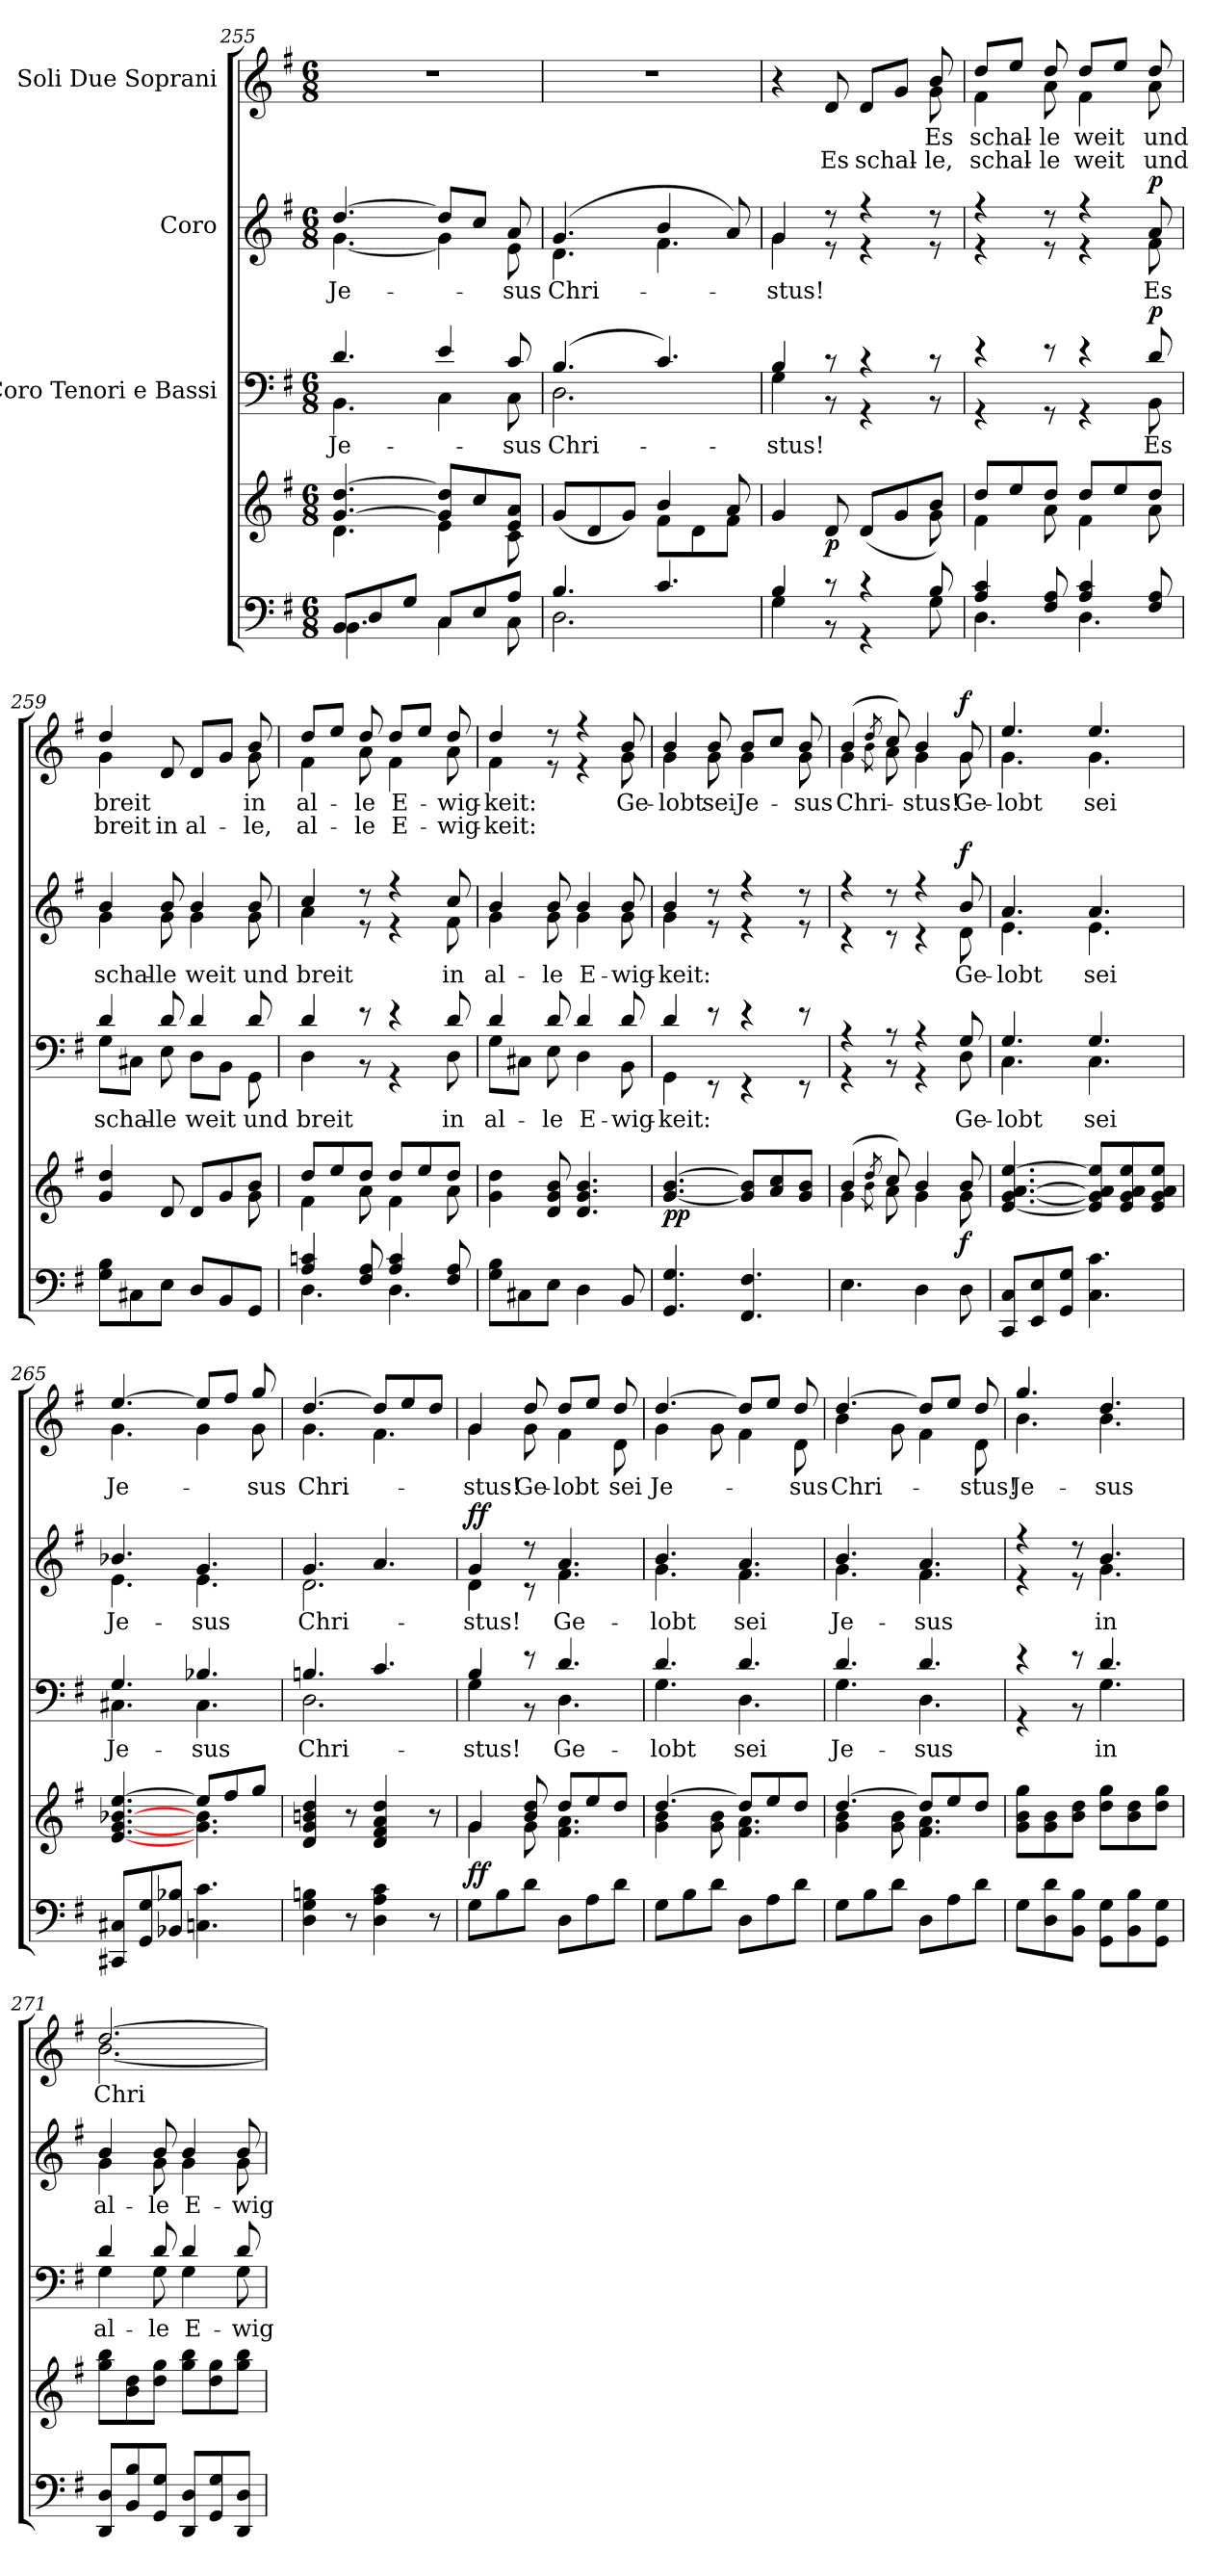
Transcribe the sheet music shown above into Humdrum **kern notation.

**kern	**kern	**dynam	**kern	**text	**dynam	**kern	**text	**dynam	**kern	**text	**text	**dynam
*part4	*part4	*part4	*part3	*part3	*part3	*part2	*part2	*part2	*part1	*part1	*part1	*part1
*staff5	*staff4	*staff4/5	*staff3	*staff3	*staff3	*staff2	*staff2	*staff2	*staff1	*staff1	*staff1	*staff1
*	*	*	*I"Coro Tenori e Bassi	*	*	*I"Coro	*	*	*I"Soli Due Soprani	*	*	*
*clefF4	*clefG2	*	*clefF4	*	*	*clefG2	*	*	*clefG2	*	*	*
*k[f#]	*k[f#]	*	*k[f#]	*	*	*k[f#]	*	*	*k[f#]	*	*	*
*G:	*G:	*	*G:	*	*	*G:	*	*	*G:	*	*	*
*M6/8	*M6/8	*	*M6/8	*	*	*M6/8	*	*	*M6/8	*	*	*
=255	=255	=255	=255	=255	=255	=255	=255	=255	=255	=255	=255	=255
*^	*^	*	*	*	*	*	*	*	*	*	*	*
!	!	!	!	!	!	!LO:LY:b	!	!	!LO:LY:b	!	!	!	!	!
*	*	*	*	*	*^	*	*	*^	*	*	*	*	*	*
8BB/L	4.BB\	[>4.g/ [>4.dd/	4.d\	.	4.d/	4.BB\	Je-	.	[>4.dd/	[<4.g\	Je-	.	2.r	.	.	.
8D/	.	.	.	.	.	.	.	.	.	.	.	.	.	.	.	.
8G/J	.	.	.	.	.	.	.	.	.	.	.	.	.	.	.	.
8C/L	4C\	8g/] 8dd/]L	4e\	.	4e/	4C\	.	.	8dd/L]	4g\]	.	.	.	.	.	.
8E/	.	8cc/	.	.	.	.	.	.	8cc/J	.	.	.	.	.	.	.
!	!	!	!	!	!	!	!LO:LY:b	!	!	!	!LO:LY:b	!	!	!	!	!
8A/J	8C\	8e/ 8a/J	8c\	.	8c/	8C\	-sus	.	8a/	8e\	-sus	.	.	.	.	.
=256	=256	=256	=256	=256	=256	=256	=256	=256	=256	=256	=256	=256	=256	=256	=256	=256
!	!	!	!	!	!	!	!LO:LY:b	!	!	!	!LO:LY:b	!	!	!	!	!
4.B/	2.D\	(<8g/L	4.ryy	.	(4.B/	2.D\	Chri-	.	(4.g/	4.d\	Chri-	.	2.r	.	.	.
.	.	8d/	.	.	.	.	.	.	.	.	.	.	.	.	.	.
.	.	8g/J)	.	.	.	.	.	.	.	.	.	.	.	.	.	.
4.c/	.	4b/	8f#\L	.	4.c/)	.	.	.	4b/	4.f#\	.	.	.	.	.	.
.	.	.	8d\	.	.	.	.	.	.	.	.	.	.	.	.	.
.	.	8a/	8f#\J	.	.	.	.	.	8a/)	.	.	.	.	.	.	.
!!LO:PB:g=z
=257	=257	=257	=257	=257	=257	=257	=257	=257	=257	=257	=257	=257	=257	=257	=257	=257
!	!	!	!	!	!	!	!LO:LY:b	!	!	!	!LO:LY:b	!	!	!	!	!
*	*	*	*	*	*	*	*	*	*	*	*	*	*^	*	*	*
4B/	4G\	4g/	4.ryy	.	4B/	4G\	-stus!	.	4g/	4g\	-stus!	.	4r	4.ryy	.	.	.
!	!	!	!	!LO:DY:b	!	!	!	!	!	!	!	!	!	!	!	!LO:LY:a	!
8r	8r	8d/	.	p	8r	8r	.	.	8r	8r	.	.	8d/	.	.	Es	.
!	!	!	!	!	!	!	!	!	!	!	!	!	!	!	!	!LO:LY:a	!
4r	4r	(>8d/L	4ryy	.	4r	4r	.	.	4r	4r	.	.	8d/L	4ryy	.	schal-	.
.	.	8g/	.	.	.	.	.	.	.	.	.	.	8g/J	.	.	.	.
!	!	!	!	!	!	!	!	!	!	!	!	!	!	!	!	!LO:LY:a	!
!	!	!	!	!	!	!	!	!	!	!	!	!	!	!	!LO:LY:b	!	!
8B/	8G\	8b/J)	8g\	.	8r	8r	.	.	8r	8r	.	.	8b/	8g\	Es	-le,	.
=258	=258	=258	=258	=258	=258	=258	=258	=258	=258	=258	=258	=258	=258	=258	=258	=258	=258
!	!	!	!	!	!	!	!	!	!	!	!	!	!	!	!	!LO:LY:a	!
!	!	!	!	!	!	!	!	!	!	!	!	!	!	!	!LO:LY:b	!	!
4A/ 4c/	4.D\	8dd/L	4f#\	.	4r	4r	.	.	4r	4r	.	.	8dd/L	4f#\	schal-	schal-	.
.	.	8ee/	.	.	.	.	.	.	.	.	.	.	8ee/J	.	.	.	.
!	!	!	!	!	!	!	!	!	!	!	!	!	!	!	!	!LO:LY:a	!
!	!	!	!	!	!	!	!	!	!	!	!	!	!	!	!LO:LY:b	!	!
8F#/ 8A/	.	8dd/J	8a\	.	8r	8r	.	.	8r	8r	.	.	8dd/	8a\	-le	-le	.
!	!	!	!	!	!	!	!	!	!	!	!	!	!	!	!	!LO:LY:a	!
!	!	!	!	!	!	!	!	!	!	!	!	!	!	!	!LO:LY:b	!	!
4A/ 4c/	4.D\	8dd/L	4f#\	.	4r	4r	.	.	4r	4r	.	.	8dd/L	4f#\	weit	weit	.
.	.	8ee/	.	.	.	.	.	.	.	.	.	.	8ee/J	.	.	.	.
!	!	!	!	!	!	!	!LO:LY:b	!	!	!	!LO:LY:b	!	!	!	!	!LO:LY:a	!
!	!	!	!	!	!	!	!	!LO:DY:a	!	!	!	!LO:DY:a	!	!	!LO:LY:b	!	!
8F#/ 8A/	.	8dd/J	8a\	.	8d/	8BB\	Es	p	8a/	8f#\	Es	p	8dd/	8a\	und	und	.
*v	*v	*	*	*	*	*	*	*	*	*	*	*	*	*	*	*	*
=259	=259	=259	=259	=259	=259	=259	=259	=259	=259	=259	=259	=259	=259	=259	=259	=259
!	!	!	!	!	!	!LO:LY:b	!	!	!	!LO:LY:b	!	!	!	!	!LO:LY:a	!
!	!	!	!	!	!	!	!	!	!	!	!	!	!	!LO:LY:b	!	!
8G\ 8B\L	4g/ 4dd/	4.ryy	.	4d/	8G\L	schal-	.	4b/	4g\	schal-	.	4dd/	4g\	breit	breit	.
8C#X\	.	.	.	.	8C#X\J	.	.	.	.	.	.	.	.	.	.	.
!	!	!	!	!	!	!LO:LY:b	!	!	!	!LO:LY:b	!	!	!	!	!LO:LY:a	!
8E\J	8d/	.	.	8d/	8E\	-le	.	8b/	8g\	-le	.	8d/	4.ryy	.	in	.
!	!	!	!	!	!	!LO:LY:b	!	!	!	!LO:LY:b	!	!	!	!	!LO:LY:a	!
8D/L	8d/L	4ryy	.	4d/	8D\L	weit	.	4b/	4g\	weit	.	8d/L	.	.	al-	.
8BB/	8g/	.	.	.	8BB\J	.	.	.	.	.	.	8g/J	.	.	.	.
!	!	!	!	!	!	!LO:LY:b	!	!	!	!LO:LY:b	!	!	!	!	!LO:LY:a	!
!	!	!	!	!	!	!	!	!	!	!	!	!	!	!LO:LY:b	!	!
8GG/J	8b/J	8g\	.	8d/	8GG\	und	.	8b/	8g\	und	.	8b/	8g\	in	-le,	.
=260	=260	=260	=260	=260	=260	=260	=260	=260	=260	=260	=260	=260	=260	=260	=260	=260
*^	*	*	*	*	*	*	*	*	*	*	*	*	*	*	*	*
!	!	!	!	!	!	!	!LO:LY:b	!	!	!	!LO:LY:b	!	!	!	!	!LO:LY:a	!
!	!	!	!	!	!	!	!	!	!	!	!	!	!	!	!LO:LY:b	!	!
4A/ 4cn/	4.D\	8dd/L	4f#\	.	4d/	4D\	breit	.	4cc/	4a\	breit	.	8dd/L	4f#\	al-	al-	.
.	.	8ee/	.	.	.	.	.	.	.	.	.	.	8ee/J	.	.	.	.
!	!	!	!	!	!	!	!	!	!	!	!	!	!	!	!	!LO:LY:a	!
!	!	!	!	!	!	!	!	!	!	!	!	!	!	!	!LO:LY:b	!	!
8F#/ 8A/	.	8dd/J	8a\	.	8r	8r	.	.	8r	8r	.	.	8dd/	8a\	-le	-le	.
!	!	!	!	!	!	!	!	!	!	!	!	!	!	!	!	!LO:LY:a	!
!	!	!	!	!	!	!	!	!	!	!	!	!	!	!	!LO:LY:b	!	!
4A/ 4c/	4.D\	8dd/L	4f#\	.	4r	4r	.	.	4r	4r	.	.	8dd/L	4f#\	E-	E-	.
.	.	8ee/	.	.	.	.	.	.	.	.	.	.	8ee/J	.	.	.	.
!	!	!	!	!	!	!	!LO:LY:b	!	!	!	!LO:LY:b	!	!	!	!	!LO:LY:a	!
!	!	!	!	!	!	!	!	!	!	!	!	!	!	!	!LO:LY:b	!	!
8F#/ 8A/	.	8dd/J	8a\	.	8d/	8D\	in	.	8cc/	8f#\	in	.	8dd/	8a\	-wig-	-wig-	.
*v	*v	*	*	*	*	*	*	*	*	*	*	*	*	*	*	*	*
!!LO:LB:g=z	!!
=261	=261	=261	=261	=261	=261	=261	=261	=261	=261	=261	=261	=261	=261	=261	=261	=261
!	!	!	!	!	!	!LO:LY:b	!	!	!	!LO:LY:b	!	!	!	!	!LO:LY:a	!
!	!	!	!	!	!	!	!	!	!	!	!	!	!	!LO:LY:b	!	!
*	*v	*v	*	*	*	*	*	*	*	*	*	*	*	*	*	*
8G\ 8B\L	4g\ 4dd\	.	4d/	8G\L	al-	.	4b/	4g\	al-	.	4dd/	4f#\	-keit:	-keit:	.
8C#X\	.	.	.	8C#X\J	.	.	.	.	.	.	.	.	.	.	.
!	!	!	!	!	!LO:LY:b	!	!	!	!LO:LY:b	!	!	!	!	!	!
8E\J	8d/ 8g/ 8b/	.	8d/	8E\	-le	.	8b/	8g\	-le	.	8r	8r	.	.	.
!	!	!	!	!	!LO:LY:b	!	!	!	!LO:LY:b	!	!	!	!	!	!
4D\	4.d/ 4.g/ 4.b/	.	4d/	4D\	E-	.	4b/	4g\	E-	.	4r	4r	.	.	.
!	!	!	!	!	!LO:LY:b	!	!	!	!LO:LY:b	!	!	!	!LO:LY:b	!	!
8BB/	.	.	8d/	8BB\	-wig-	.	8b/	8g\	-wig-	.	8b/	8g\	-Ge-	.	.
=262	=262	=262	=262	=262	=262	=262	=262	=262	=262	=262	=262	=262	=262	=262	=262
!	!	!LO:DY:b	!	!	!LO:LY:b	!	!	!	!LO:LY:b	!	!	!	!LO:LY:b	!	!
4.GG/ 4.G/	[4.g/ [4.b/	pp	4d/	4GG\	-keit:	.	4b/	4g\	-keit:	.	4b/	4g\	lobt	.	.
!	!	!	!	!	!	!	!	!	!	!	!	!	!LO:LY:b	!	!
.	.	.	8r	8r	.	.	8r	8r	.	.	8b/	8g\	sei	.	.
!	!	!	!	!	!	!	!	!	!	!	!	!	!LO:LY:b	!	!
4.FF#/ 4.F#/	8g/] 8b/]L	.	4r	4r	.	.	4r	4r	.	.	8b/L	4g\	Je-	.	.
.	8a/ 8cc/	.	.	.	.	.	.	.	.	.	8cc/J	.	.	.	.
!	!	!	!	!	!	!	!	!	!	!	!	!	!LO:LY:b	!	!
.	8g/ 8b/J	.	8r	8r	.	.	8r	8r	.	.	8b/	8g\	-sus	.	.
=263	=263	=263	=263	=263	=263	=263	=263	=263	=263	=263	=263	=263	=263	=263	=263
*	*^	*	*	*	*	*	*	*	*	*	*	*	*	*	*
!	!	!	!	!	!	!	!	!	!	!	!	!	!	!LO:LY:b	!	!
4.E\	(4b/	4g\	.	4r	4r	.	.	4r	4r	.	.	(4b/	4g\	Chri-	.	.
.	8qdd/	8qb\	.	.	.	.	.	.	.	.	.	8qdd/	8qb\	.	.	.
.	8cc/)	8a\	.	8r	8r	.	.	8r	8r	.	.	8cc/)	8a\	.	.	.
!	!	!	!	!	!	!	!	!	!	!	!	!	!	!LO:LY:b	!	!
4D\	4b/	4g\	.	4r	4r	.	.	4r	4r	.	.	4b/	4g\	-stus!	.	.
!	!	!	!LO:DY:b	!	!	!LO:LY:b	!	!	!	!LO:LY:b	!LO:DY:a	!	!	!LO:LY:b	!	!LO:DY:a
8D\	8b/	8g\	f	8G/	8D\	Ge-	.	8b/	8d\	Ge-	f	8g/	8g\	Ge-	.	f
=264	=264	=264	=264	=264	=264	=264	=264	=264	=264	=264	=264	=264	=264	=264	=264	=264
!	!	!	!	!	!	!LO:LY:b	!	!	!	!LO:LY:b	!	!	!	!LO:LY:b	!	!
*	*v	*v	*	*	*	*	*	*	*	*	*	*	*	*	*	*
8CC/ 8C/L	[4.e/ [4.g/ [4.a/ [4.ee/	.	4.G/	4.C\	-lobt	.	4.a/	4.e\	-lobt	.	4.ee/	4.g\	-lobt	.	.
8EE/ 8E/	.	.	.	.	.	.	.	.	.	.	.	.	.	.	.
8GG/ 8G/J	.	.	.	.	.	.	.	.	.	.	.	.	.	.	.
!	!	!	!	!	!LO:LY:b	!	!	!	!LO:LY:b	!	!	!	!LO:LY:b	!	!
4.C\ 4.c\	8e/] 8g/] 8a/] 8ee/]L	.	4.G/	4.C\	sei	.	4.a/	4.e\	sei	.	4.ee/	4.g\	sei	.	.
.	8e/ 8g/ 8a/ 8ee/	.	.	.	.	.	.	.	.	.	.	.	.	.	.
.	8e/ 8g/ 8a/ 8ee/J	.	.	.	.	.	.	.	.	.	.	.	.	.	.
!!LO:PB:g=z	!!
=265	=265	=265	=265	=265	=265	=265	=265	=265	=265	=265	=265	=265	=265	=265	=265
*	*^	*	*	*	*	*	*	*	*	*	*	*	*	*	*
!	!	!	!	!	!	!LO:LY:b	!	!	!	!LO:LY:b	!	!	!	!LO:LY:b	!	!
8CC#X/ 8C#X/L	[>4.e/ [<4.g/ [>4.b-X/ [>4.ee/	4.ryy	.	4.G/	4.C#X\	Je-	.	4.b-X/	4.e\	Je-	.	[>4.ee/	4.g\	Je-	.	.
8GG/ 8G/	.	.	.	.	.	.	.	.	.	.	.	.	.	.	.	.
8BB-X/ 8B-X/J	.	.	.	.	.	.	.	.	.	.	.	.	.	.	.	.
!	!	!	!	!	!	!LO:LY:b	!	!	!	!LO:LY:b	!	!	!	!	!	!
4.C\ 4.c\	8ee/L]	4.g\ 4.b-\	.	4.B-X/	4.C#\	-sus	.	4.g/	4.e\	-sus	.	8ee/L]	4g\	.	.	.
.	8ff#/	.	.	.	.	.	.	.	.	.	.	8ff#/J	.	.	.	.
!	!	!	!	!	!	!	!	!	!	!	!	!	!	!LO:LY:b	!	!
.	8gg/J	.	.	.	.	.	.	.	.	.	.	8gg/	8g\	-sus	.	.
*	*v	*v	*	*	*	*	*	*	*	*	*	*	*	*	*	*
=266	=266	=266	=266	=266	=266	=266	=266	=266	=266	=266	=266	=266	=266	=266	=266
!	!	!	!	!	!LO:LY:b	!	!	!	!LO:LY:b	!	!	!	!LO:LY:b	!	!
4D\ 4G\ 4Bn\	4d/ 4g/ 4bn/ 4dd/	.	4.Bn/	2.D\	Chri-	.	4.g/	2.d\	Chri-	.	[>4.dd/	4.g\	Chri-	.	.
8r	8r	.	.	.	.	.	.	.	.	.	.	.	.	.	.
4D\ 4A\ 4c\	4d/ 4f#/ 4a/ 4dd/	.	4.c/	.	.	.	4.a/	.	.	.	8dd/L]	4.f#\	.	.	.
.	.	.	.	.	.	.	.	.	.	.	8ee/	.	.	.	.
8r	8r	.	.	.	.	.	.	.	.	.	8dd/J	.	.	.	.
=267	=267	=267	=267	=267	=267	=267	=267	=267	=267	=267	=267	=267	=267	=267	=267
*	*^	*	*	*	*	*	*	*	*	*	*	*	*	*	*
!	!	!	!LO:DY:b	!	!	!LO:LY:b	!	!	!	!LO:LY:b	!LO:DY:a	!	!	!LO:LY:b	!	!
8G\L	4g/	4g\	ff	4B/	4G\	-stus!	.	4g/	4d\	-stus!	ff	4g/	4g\	-stus!	.	.
8B\	.	.	.	.	.	.	.	.	.	.	.	.	.	.	.	.
!	!	!	!	!	!	!	!	!	!	!	!	!	!	!LO:LY:b	!	!
8d\J	8b/ 8dd/	8g\	.	8r	8r	.	.	8r	8r	.	.	8dd/	8g\	Ge-	.	.
!	!	!	!	!	!	!LO:LY:b	!	!	!	!LO:LY:b	!	!	!	!LO:LY:b	!	!
8D\L	8dd/L	4.f#\ 4.a\	.	4.d/	4.D\	Ge-	.	4.a/	4.f#\	Ge-	.	8dd/L	4f#\	-lobt	.	.
8A\	8ee/	.	.	.	.	.	.	.	.	.	.	8ee/J	.	.	.	.
!	!	!	!	!	!	!	!	!	!	!	!	!	!	!LO:LY:b	!	!
8d\J	8dd/J	.	.	.	.	.	.	.	.	.	.	8dd/	8d\	sei	.	.
=268	=268	=268	=268	=268	=268	=268	=268	=268	=268	=268	=268	=268	=268	=268	=268	=268
!	!	!	!	!	!	!LO:LY:b	!	!	!	!LO:LY:b	!	!	!	!LO:LY:b	!	!
8G\L	[>4.dd/	4g\ 4b\	.	4.d/	4.G\	-lobt	.	4.b/	4.g\	-lobt	.	[>4.dd/	4g\	Je-	.	.
8B\	.	.	.	.	.	.	.	.	.	.	.	.	.	.	.	.
8d\J	.	8g\ 8b\	.	.	.	.	.	.	.	.	.	.	8g\	.	.	.
!	!	!	!	!	!	!LO:LY:b	!	!	!	!LO:LY:b	!	!	!	!	!	!
8D\L	8dd/L]	4.f#\ 4.a\	.	4.d/	4.D\	sei	.	4.a/	4.f#\	sei	.	8dd/L]	4f#\	.	.	.
8A\	8ee/	.	.	.	.	.	.	.	.	.	.	8ee/J	.	.	.	.
!	!	!	!	!	!	!	!	!	!	!	!	!	!	!LO:LY:b	!	!
8d\J	8dd/J	.	.	.	.	.	.	.	.	.	.	8dd/	8d\	-sus	.	.
=269	=269	=269	=269	=269	=269	=269	=269	=269	=269	=269	=269	=269	=269	=269	=269	=269
!	!	!	!	!	!	!LO:LY:b	!	!	!	!LO:LY:b	!	!	!	!LO:LY:b	!	!
8G\L	[>4.dd/	4g\ 4b\	.	4.d/	4.G\	Je-	.	4.b/	4.g\	Je-	.	[>4.dd/	4b\	Chri-	.	.
8B\	.	.	.	.	.	.	.	.	.	.	.	.	.	.	.	.
8d\J	.	8g\ 8b\	.	.	.	.	.	.	.	.	.	.	8g\	.	.	.
!	!	!	!	!	!	!LO:LY:b	!	!	!	!LO:LY:b	!	!	!	!	!	!
8D\L	8dd/L]	4.f#\ 4.a\	.	4.d/	4.D\	-sus	.	4.a/	4.f#\	-sus	.	8dd/L]	4f#\	.	.	.
8A\	8ee/	.	.	.	.	.	.	.	.	.	.	8ee/J	.	.	.	.
!	!	!	!	!	!	!	!	!	!	!	!	!	!	!LO:LY:b	!	!
8d\J	8dd/J	.	.	.	.	.	.	.	.	.	.	8dd/	8d\	-stus!	.	.
*	*v	*v	*	*	*	*	*	*	*	*	*	*	*	*	*	*
!!LO:LB:g=z	!!
=270	=270	=270	=270	=270	=270	=270	=270	=270	=270	=270	=270	=270	=270	=270	=270
!	!	!	!	!	!	!	!	!	!	!	!	!	!LO:LY:b	!	!
8G\L	8g\ 8b\ 8gg\L	.	4r	4r	.	.	4r	4r	.	.	4.gg/	4.b\	Je-	.	.
8D\ 8d\	8g\ 8b\	.	.	.	.	.	.	.	.	.	.	.	.	.	.
8BB\ 8B\J	8b\ 8dd\J	.	8r	8r	.	.	8r	8r	.	.	.	.	.	.	.
!	!	!	!	!	!LO:LY:b	!	!	!	!LO:LY:b	!	!	!	!LO:LY:b	!	!
8GG\ 8G\L	8dd\ 8gg\L	.	4.d/	4.G\	in	.	4.b/	4.g\	in	.	4.dd/	4.b\	-sus	.	.
8BB\ 8B\	8b\ 8dd\	.	.	.	.	.	.	.	.	.	.	.	.	.	.
8GG\ 8G\J	8dd\ 8gg\J	.	.	.	.	.	.	.	.	.	.	.	.	.	.
=271	=271	=271	=271	=271	=271	=271	=271	=271	=271	=271	=271	=271	=271	=271	=271
!	!	!	!	!	!LO:LY:b	!	!	!	!LO:LY:b	!	!	!	!LO:LY:b	!	!
8DD/ 8D/L	8gg\ 8bb\L	.	4d/	4G\	al-	.	4b/	4g\	al-	.	[>2.dd/	[<2.b\	Chri-	.	.
8BB/ 8B/	8b\ 8dd\	.	.	.	.	.	.	.	.	.	.	.	.	.	.
!	!	!	!	!	!LO:LY:b	!	!	!	!LO:LY:b	!	!	!	!	!	!
8GG/ 8G/J	8dd\ 8gg\J	.	8d/	8G\	-le	.	8b/	8g\	-le	.	.	.	.	.	.
!	!	!	!	!	!LO:LY:b	!	!	!	!LO:LY:b	!	!	!	!	!	!
8DD/ 8D/L	8gg\ 8bb\L	.	4d/	4G\	E-	.	4b/	4g\	E-	.	.	.	.	.	.
8GG/ 8G/	8dd\ 8gg\	.	.	.	.	.	.	.	.	.	.	.	.	.	.
!	!	!	!	!	!LO:LY:b	!	!	!	!LO:LY:b	!	!	!	!	!	!
8DD/ 8D/J	8gg\ 8bb\J	.	8d/	8G\	-wig-	.	8b/	8g\	-wig-	.	.	.	.	.	.
*	*	*	*v	*v	*	*	*	*	*	*	*v	*v	*	*	*
*	*	*	*	*	*	*v	*v	*	*	*	*	*	*
=	=	=	=	=	=	=	=	=	=	=	=	=
*-	*-	*-	*-	*-	*-	*-	*-	*-	*-	*-	*-	*-
